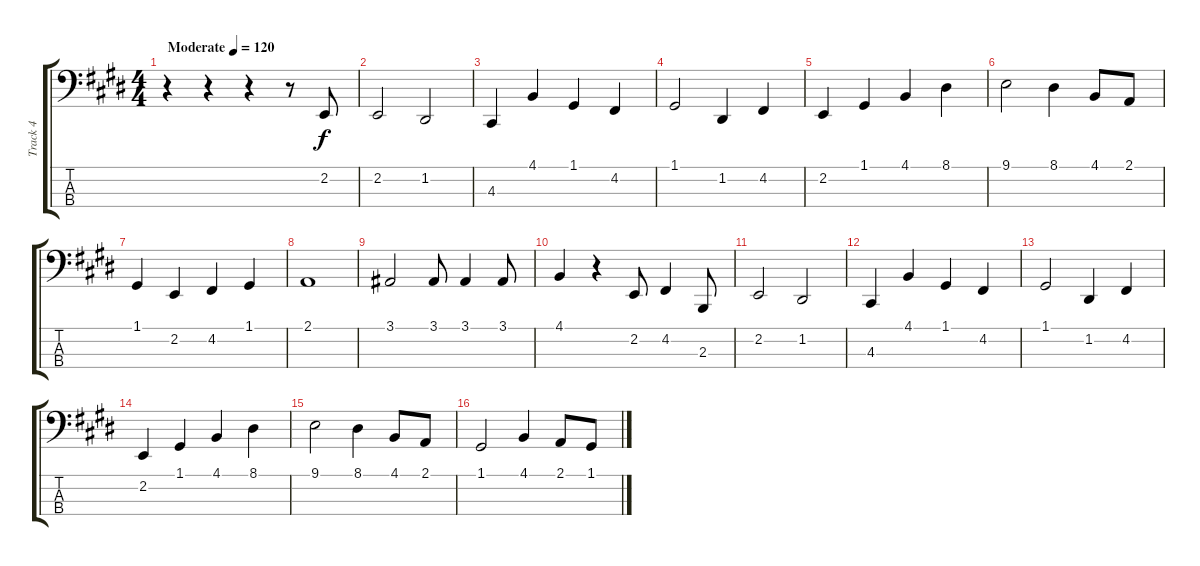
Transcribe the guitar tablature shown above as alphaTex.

\track ("Track 4" "Track 4") {instrument cello}
\staff {score tabs}
\tuning (G2 D2 A1 E1) {hide}
\ts (4 4)
\tempo (120 "Moderate")
\clef f4
\ks e
r.4{dy f instrument cello} r.4 r.4 r.8 2.2.8 |
2.2.2 1.2.2 |
4.3.4 4.1.4 1.1.4 4.2.4 |
1.1.2 1.2.4 4.2.4 |
2.2.4 1.1.4 4.1.4 8.1.4 |
9.1.2 8.1.4 4.1.8 2.1.8 |
1.1.4 2.2.4 4.2.4 1.1.4 |
2.1.1 |
3.1.2 3.1.8 3.1.4 3.1.8 |
4.1.4 r.4 2.2.8 4.2.4 2.3.8 |
2.2.2 1.2.2 |
4.3.4 4.1.4 1.1.4 4.2.4 |
1.1.2 1.2.4 4.2.4 |
2.2.4 1.1.4 4.1.4 8.1.4 |
9.1.2 8.1.4 4.1.8 2.1.8 |
1.1.2 4.1.4 2.1.8 1.1.8
